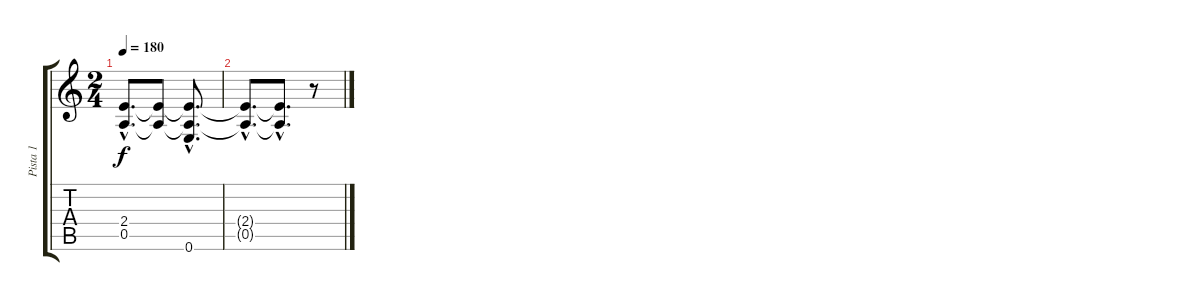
\track ("Pista 1" "Pista 1") {instrument distortionguitar}
\staff {score tabs}
\tuning (E4 B3 G3 D3 A2 E2) {hide}
\ts (2 4)
\tempo 180
\clef g2
\ks c
(2.4{hac} 0.5{hac}).8{d dy f} (2.4{t} 0.5{t}).8 (2.4{hac t} 0.5{hac t} 0.6{hac}).8{d} |
(2.4{hac t} 0.5{hac t}).8{d} (2.4{hac t} 0.5{hac t}).8{d} r.8
